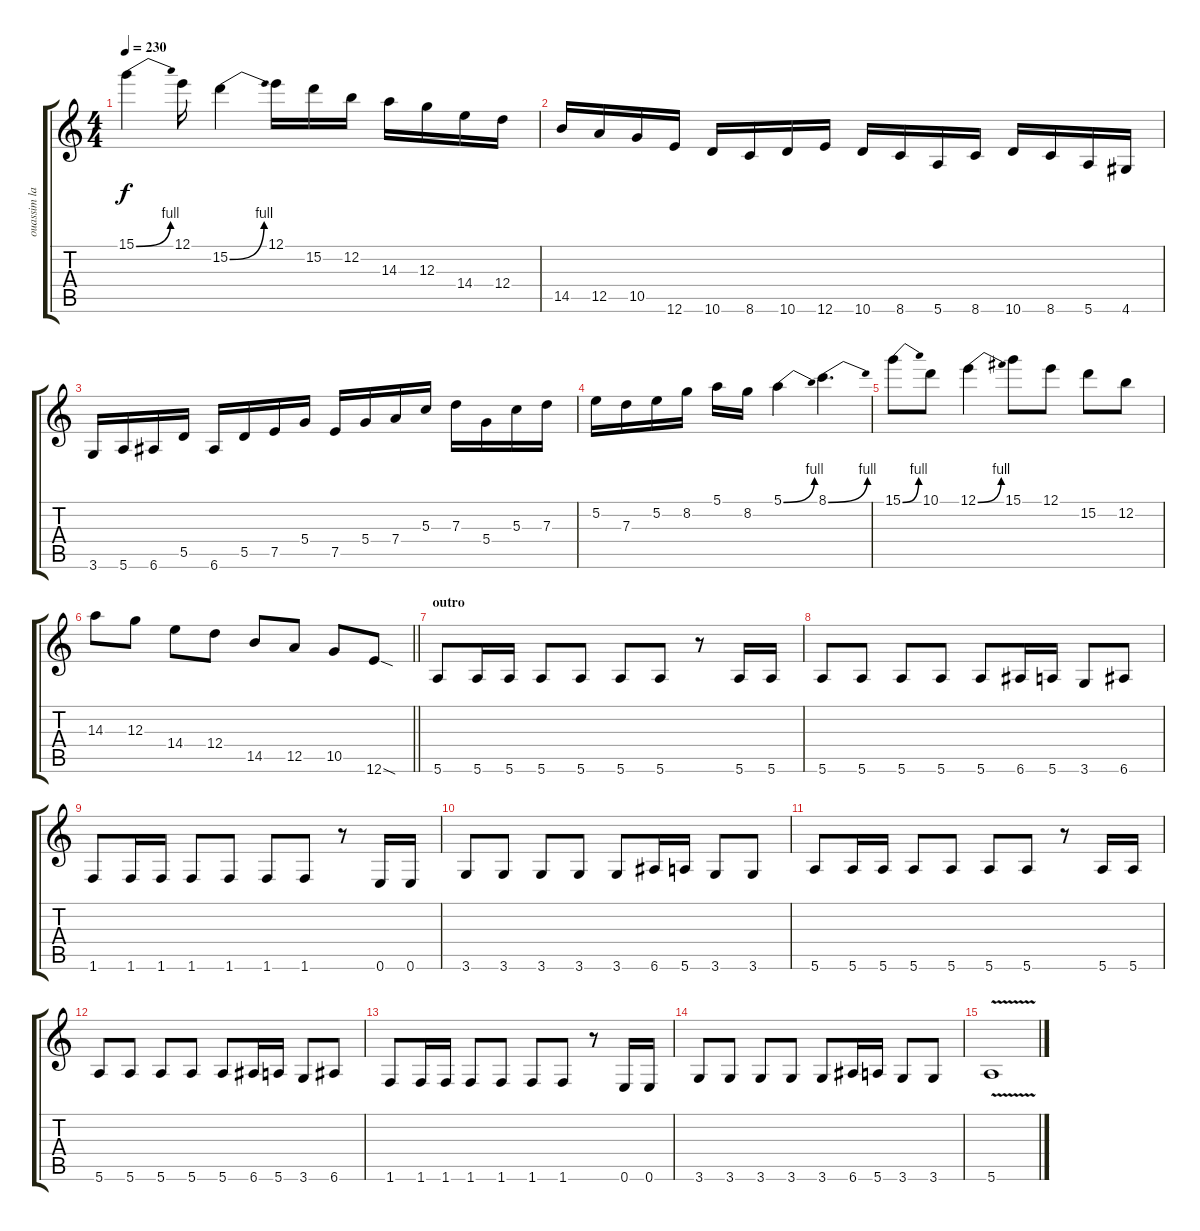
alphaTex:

\track ("ouassim lahfa" "ouassim la") {instrument distortionguitar}
\staff {score tabs}
\tuning (E4 B3 G3 D3 A2 E2) {hide}
\ts (4 4)
\tempo 230
\clef g2
\ks c
15.1{be (bend 0 0 60 4)}.4{dy f} 12.1.16 15.2{be (bend 0 0 60 4)}.4 12.1.16 15.2.16 12.2.16 14.3.16 12.3.16 14.4.16 12.4.16 |
14.5.16 12.5.16 10.5.16 12.6.16 10.6.16 8.6.16 10.6.16 12.6.16 10.6.16 8.6.16 5.6.16 8.6.16 10.6.16 8.6.16 5.6.16 4.6.16 |
3.6.16 5.6.16 6.6.16 5.5.16 6.6.16 5.5.16 7.5.16 5.4.16 7.5.16 5.4.16 7.4.16 5.3.16 7.3.16 5.4.16 5.3.16 7.3.16 |
5.2.16 7.3.16 5.2.16 8.2.16 5.1.16 8.2.16 5.1{be (bend 0 0 60 4)}.4 8.1{be (bend 0 0 60 4)}.4{d} |
15.1{be (bend 0 0 60 4)}.8 10.1.8 12.1{be (bend 0 0 60 4)}.4 15.1.8 12.1.8 15.2.8 12.2.8 |
\barLineRight lightlight
14.3.8 12.3.8 14.4.8 12.4.8 14.5.8 12.5.8 10.5.8 12.6{sod}.8 |
\section ("" "outro")
5.6.8 5.6.16 5.6.16 5.6.8 5.6.8 5.6.8 5.6.8 r.8 5.6.16 5.6.16 |
5.6.8 5.6.8 5.6.8 5.6.8 5.6.8 6.6.16 5.6.16 3.6.8 6.6.8 |
1.6.8 1.6.16 1.6.16 1.6.8 1.6.8 1.6.8 1.6.8 r.8 0.6.16 0.6.16 |
3.6.8 3.6.8 3.6.8 3.6.8 3.6.8 6.6.16 5.6.16 3.6.8 3.6.8 |
5.6.8 5.6.16 5.6.16 5.6.8 5.6.8 5.6.8 5.6.8 r.8 5.6.16 5.6.16 |
5.6.8 5.6.8 5.6.8 5.6.8 5.6.8 6.6.16 5.6.16 3.6.8 6.6.8 |
1.6.8 1.6.16 1.6.16 1.6.8 1.6.8 1.6.8 1.6.8 r.8 0.6.16 0.6.16 |
3.6.8 3.6.8 3.6.8 3.6.8 3.6.8 6.6.16 5.6.16 3.6.8 3.6.8 |
5.6{v}.1
